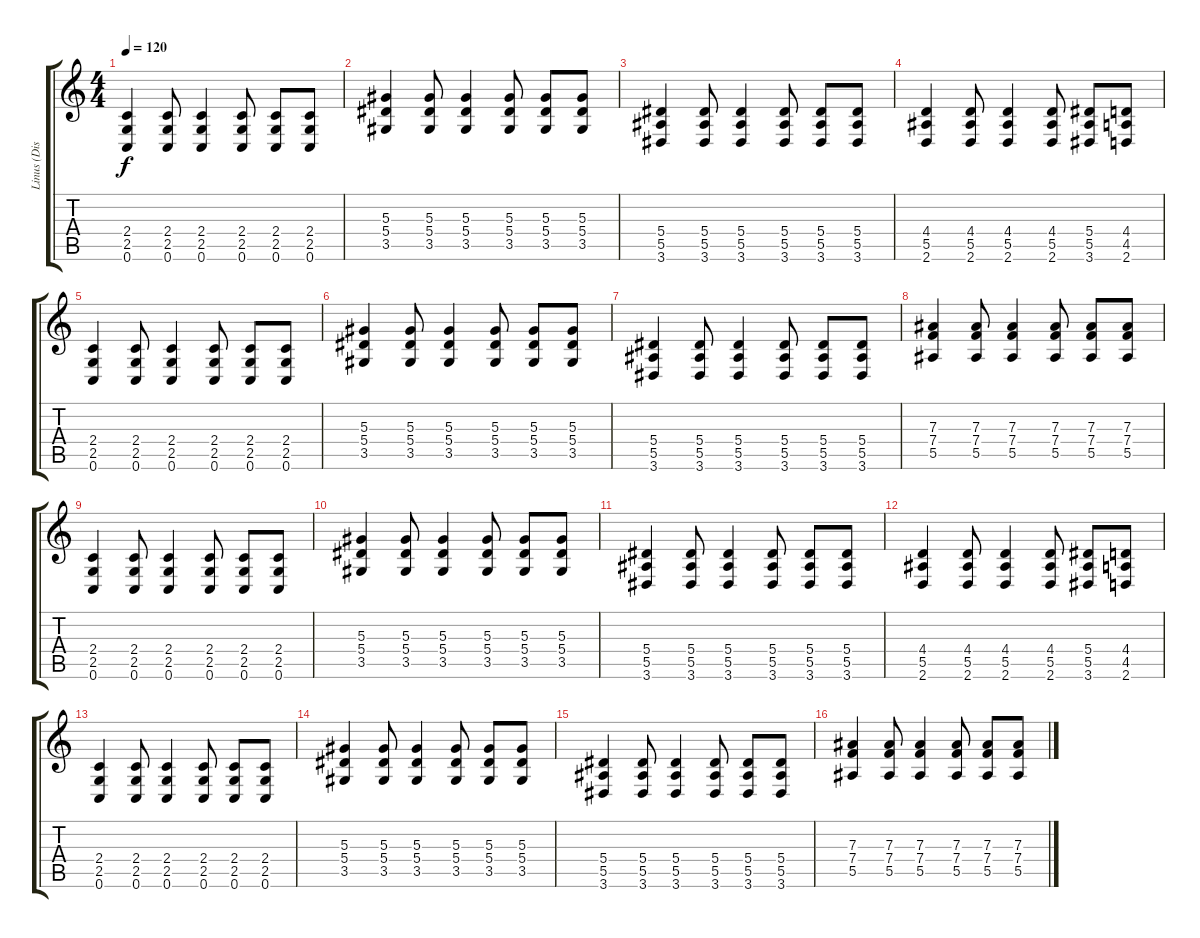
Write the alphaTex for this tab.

\track ("Linus (Dist)" "Linus (Dis") {instrument distortionguitar}
\staff {score tabs}
\tuning (C4 G3 Eb3 Bb2 F2 C2) {hide}
\ts (4 4)
\tempo 120
\clef g2
\ks c
(2.4 2.5 0.6).4{dy f} (2.4 2.5 0.6).8 (2.4 2.5 0.6).4 (2.4 2.5 0.6).8 (2.4 2.5 0.6).8 (2.4 2.5 0.6).8 |
(5.3 5.4 3.5).4 (5.3 5.4 3.5).8 (5.3 5.4 3.5).4 (5.3 5.4 3.5).8 (5.3 5.4 3.5).8 (5.3 5.4 3.5).8 |
(5.4 5.5 3.6).4 (5.4 5.5 3.6).8 (5.4 5.5 3.6).4 (5.4 5.5 3.6).8 (5.4 5.5 3.6).8 (5.4 5.5 3.6).8 |
(4.4 5.5 2.6).4 (4.4 5.5 2.6).8 (4.4 5.5 2.6).4 (4.4 5.5 2.6).8 (5.4 5.5 3.6).8 (4.4 4.5 2.6).8 |
(2.4 2.5 0.6).4 (2.4 2.5 0.6).8 (2.4 2.5 0.6).4 (2.4 2.5 0.6).8 (2.4 2.5 0.6).8 (2.4 2.5 0.6).8 |
(5.3 5.4 3.5).4 (5.3 5.4 3.5).8 (5.3 5.4 3.5).4 (5.3 5.4 3.5).8 (5.3 5.4 3.5).8 (5.3 5.4 3.5).8 |
(5.4 5.5 3.6).4 (5.4 5.5 3.6).8 (5.4 5.5 3.6).4 (5.4 5.5 3.6).8 (5.4 5.5 3.6).8 (5.4 5.5 3.6).8 |
(7.3 7.4 5.5).4 (7.3 7.4 5.5).8 (7.3 7.4 5.5).4 (7.3 7.4 5.5).8 (7.3 7.4 5.5).8 (7.3 7.4 5.5).8 |
(2.4 2.5 0.6).4 (2.4 2.5 0.6).8 (2.4 2.5 0.6).4 (2.4 2.5 0.6).8 (2.4 2.5 0.6).8 (2.4 2.5 0.6).8 |
(5.3 5.4 3.5).4 (5.3 5.4 3.5).8 (5.3 5.4 3.5).4 (5.3 5.4 3.5).8 (5.3 5.4 3.5).8 (5.3 5.4 3.5).8 |
(5.4 5.5 3.6).4 (5.4 5.5 3.6).8 (5.4 5.5 3.6).4 (5.4 5.5 3.6).8 (5.4 5.5 3.6).8 (5.4 5.5 3.6).8 |
(4.4 5.5 2.6).4 (4.4 5.5 2.6).8 (4.4 5.5 2.6).4 (4.4 5.5 2.6).8 (5.4 5.5 3.6).8 (4.4 4.5 2.6).8 |
(2.4 2.5 0.6).4 (2.4 2.5 0.6).8 (2.4 2.5 0.6).4 (2.4 2.5 0.6).8 (2.4 2.5 0.6).8 (2.4 2.5 0.6).8 |
(5.3 5.4 3.5).4 (5.3 5.4 3.5).8 (5.3 5.4 3.5).4 (5.3 5.4 3.5).8 (5.3 5.4 3.5).8 (5.3 5.4 3.5).8 |
(5.4 5.5 3.6).4 (5.4 5.5 3.6).8 (5.4 5.5 3.6).4 (5.4 5.5 3.6).8 (5.4 5.5 3.6).8 (5.4 5.5 3.6).8 |
(7.3 7.4 5.5).4 (7.3 7.4 5.5).8 (7.3 7.4 5.5).4 (7.3 7.4 5.5).8 (7.3 7.4 5.5).8 (7.3 7.4 5.5).8
